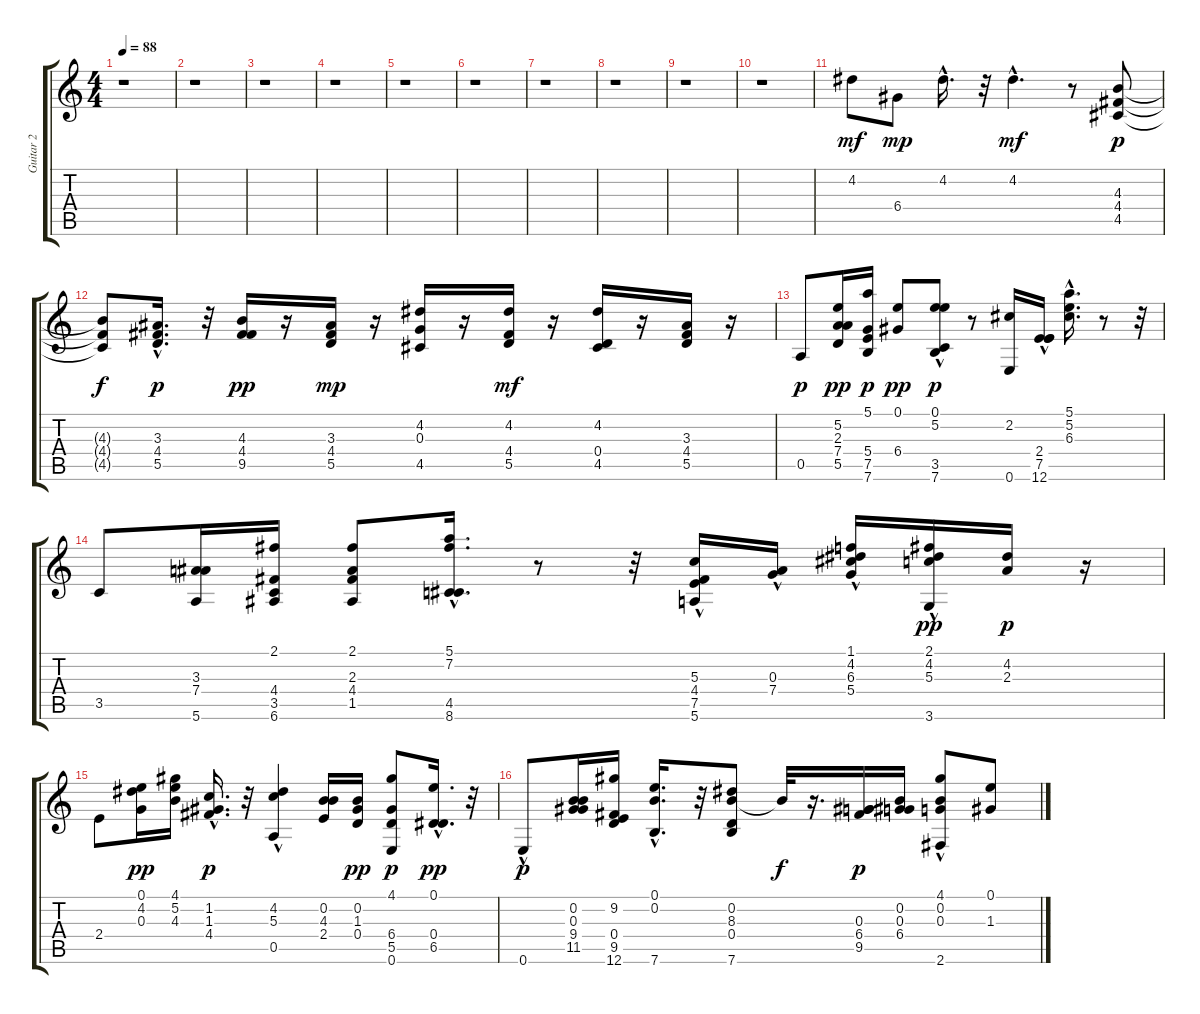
\track ("Guitar 2" "Guitar 2") {instrument overdrivenguitar}
\staff {score tabs}
\tuning (E4 B3 G3 D3 A2 E2) {hide}
\ts (4 4)
\tempo 88
\clef g2
\ks c
r.1{dy mp} |
r.1 |
r.1 |
r.1 |
r.1 |
r.1 |
r.1 |
r.1 |
r.1 |
r.1 |
4.2.8{dy mf instrument acousticguitarnylon} 6.4.8{dy mp} 4.2{hac}.16{d} r.32 4.2{hac}.4{d dy mf} r.8 (4.3 4.4 4.5).8{dy p} |
(4.3{t} 4.4{t} 4.5{t}).8{dy f} (3.3{hac} 4.4{hac} 5.5{hac}).16{d dy p} r.32 (4.3 4.4 9.5).16{dy pp} r.16 (3.3 4.4 5.5).16{dy mp} r.16 (4.2 0.3 4.5).16 r.16 (4.2 4.4 5.5).16{dy mf} r.16 (4.2 0.4 4.5).16 r.16 (3.3 4.4 5.5).16 r.16 |
0.5.8{dy p} (5.2 2.3 7.4 5.5).16{dy pp} (5.1 5.4 7.5 7.6).16{dy p} (0.1 6.4).8{dy pp} (0.1 5.2 3.5 7.6{hac}).8{dy p} r.8 (2.2 0.6).16 (2.4{hac} 7.5 12.6).16 (5.1{hac} 5.2{hac} 6.3).16{d} r.8 r.32 |
3.5.8 (3.3 7.4 5.6).16 (2.1 4.4 3.5 6.6).16 (2.1 2.3 4.4 1.5).8 (5.1{hac} 7.2{hac} 4.5{hac} 8.6{hac}).16{d} r.8 r.32 (5.3 4.4 7.5 5.6{hac}).16 (0.3 7.4{hac}).16 (1.1{hac} 4.2 6.3 5.4).16 (2.1 4.2 5.3{hac} 3.6).16{dy pp} (4.2 2.3).16{dy p} r.16 |
2.4.8 (0.1 4.2 0.3).16{dy pp} (4.1 5.2 4.3).16 (1.2 1.3{hac} 4.4).16{d dy p} r.32 (4.2{hac} 5.3{hac} 0.5{hac}).4 (0.2 4.3 2.4).16 (0.2 1.3 0.4).16{dy pp} (4.1 6.4 5.5 0.6).8{dy p} (0.1 0.4 6.5{hac}).16{d dy pp} r.32 |
0.6{hac}.8{dy p} (0.2 0.3 9.4 11.5).16 (9.2 0.4 9.5 12.6).16 (0.1{hac} 0.2 7.6).16{d} r.32 (0.2 8.3 0.4 7.6).8 0.2{t}.32{dy f} r.16{d} (0.3 6.4 9.5).16{dy p} (0.2 0.3 6.4).16 (4.1 0.2 0.3{hac} 2.6).8 (0.1 1.3).8
